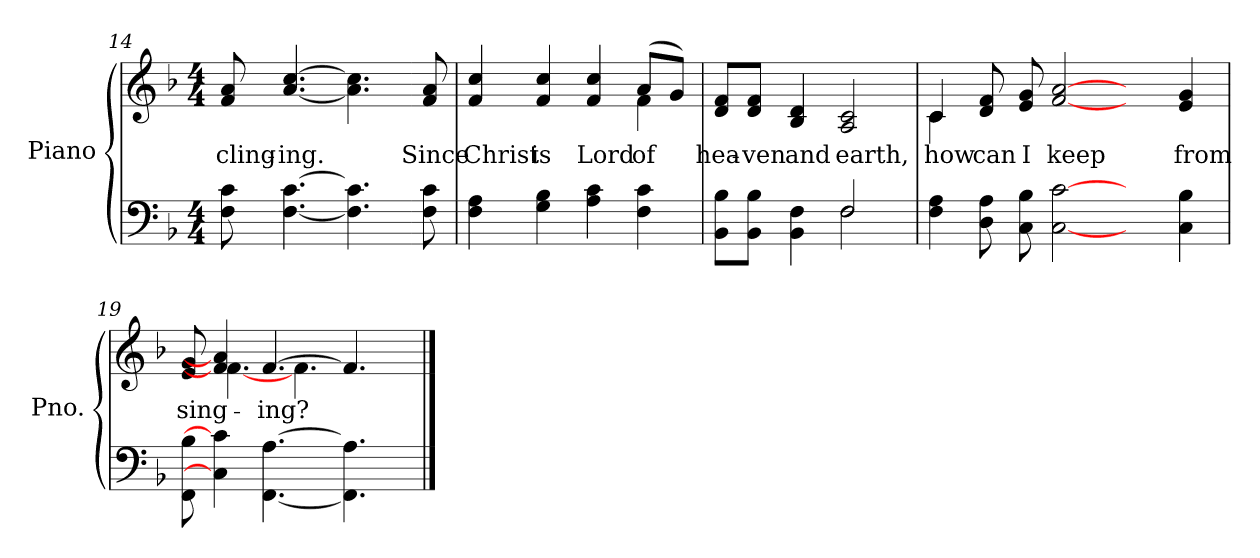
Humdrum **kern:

**kern	**kern	**text
*part2	*part1	*part1
*staff2	*staff1	*staff1
*I"Piano	*I"Piano	*
*I'Pno.	*I'Pno.	*
*clefF4	*clefG2	*
*k[b-]	*k[b-]	*
*F:	*F:	*
*M4/4	*M4/4	*
=14	=14	=14
!	!	!LO:LY:b:color=#000000
8Fi\ 8ci	8fi/ 8ai	cling-
!	!	!LO:LY:b:color=#000000
[4.Fi\ [4.ci	[4.ai/ [4.cci	-ing.
4.Fi\] 4.ci]	4.ai\] 4.cci]	.
!!LO:LB:g=z
=15-	=15-	=15-
!	!	!LO:LY:b:color=#000000
8Fi\ 8ci	8fi/ 8ai	Since
=16	=16	=16
!	!	!LO:LY:b:color=#000000
*	*^	*
4Fi\ 4Ai	4fi/ 4cci	2.ryy	Christ
!	!	!	!LO:LY:b:color=#000000
4Gi\ 4B-i	4fi/ 4cci	.	is
!	!	!	!LO:LY:b:color=#000000
4Ai\ 4ci	4fi/ 4cci	.	Lord
!	!	!	!LO:LY:b:color=#000000
4Fi\ 4ci	(8ai/L	4fi\	of
.	8gi/J)	.	.
*	*v	*v	*
=17	=17	=17
*^	*	*
!	!	!	!LO:LY:b:color=#000000
8BB-i\ 8B-i\L	2ryy	8di/ 8fi/L	hea-
!	!	!	!LO:LY:b:color=#000000
8BB-i\ 8B-i\J	.	8di/ 8fi/J	-ven
!	!	!	!LO:LY:b:color=#000000
4BB-i\ 4Fi	.	4B-i/ 4di	and
!	!	!	!LO:LY:b:color=#000000
2Fi/	2Fi\	2Ai/ 2ci	earth,
*v	*v	*	*
=18	=18	=18
*^	*	*
!	!	!	!LO:LY:b:color=#000000
*v	*v	*^	*
4Fi\ 4Ai	4ci/	4ci\	how
!	!	!	!LO:LY:b:color=#000000
8Di\ 8Ai	8di/ 8fi	1ryy	can
!	!	!	!LO:LY:b:color=#000000
8Ci\ 8B-i	8ei/ 8gi	.	I
!	!	!	!LO:LY:b:color=#000000
[2Ci\ [2ci	[2fi/ [2ai	.	keep
4ryy	4ryy	.	.
!	!	!	!LO:LY:b:color=#000000
4Ci\ 4B-i	4ei/ 4gi	4ryy	from
=19	=19	=19	=19
!	!	!	!LO:LY:b:color=#000000
8FFi\ 8B-i	8ei/ 8gi	8ryy	sing-
4Ci\] 4ci]	4fi/] 4ai]	[4.fi\	.
!	!	!	!LO:LY:b:color=#000000
[4.FFi\ [4.Ai	[4.fi/	.	-ing?
.	.	4.fi\	.
4.FFi\] 4.Ai]	4.fi/]	.	.
.	.	4ryy	.
*	*v	*v	*
==	==	==
*-	*-	*-
